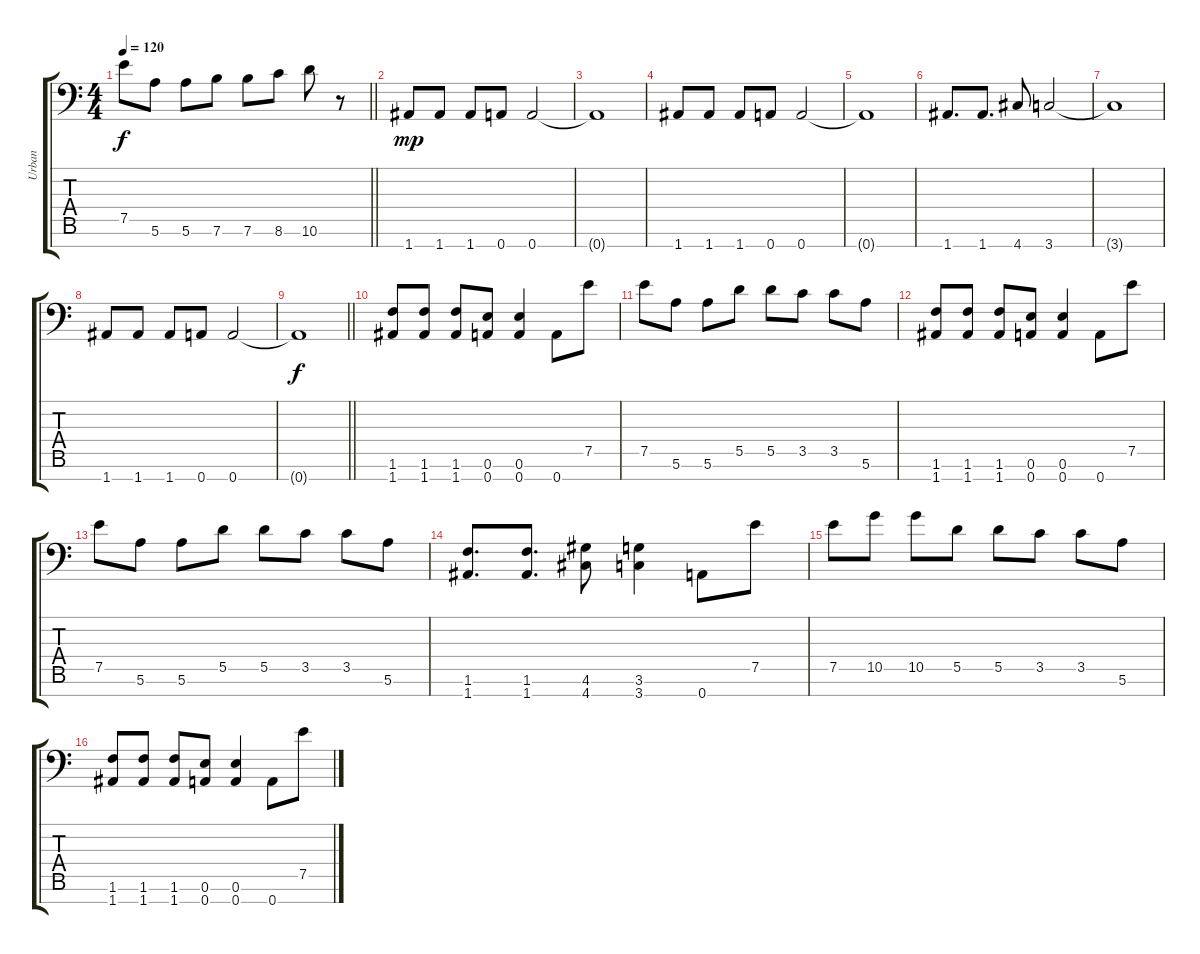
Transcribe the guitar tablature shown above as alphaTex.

\track ("Urban" "Urban") {instrument distortionguitar}
\staff {score tabs}
\tuning (E4 B3 G3 D3 A2 E2 A1) {hide}
\ts (4 4)
\tempo 120
\clef f4
\barLineRight lightlight
\ks c
7.5.8{dy f} 5.6.8 5.6.8 7.6.8 7.6.8 8.6.8 10.6.8 r.8 |
\section ("" "")
1.7.8{dy mp instrument overdrivenguitar} 1.7.8 1.7.8 0.7.8 0.7.2 |
0.7{t}.1 |
1.7.8 1.7.8 1.7.8 0.7.8 0.7.2 |
0.7{t}.1 |
1.7.8{d} 1.7.8{d} 4.7.8 3.7.2 |
3.7{t}.1 |
1.7.8 1.7.8 1.7.8 0.7.8 0.7.2 |
\barLineRight lightlight
0.7{t}.1{dy f} |
\section ("" "")
(1.6 1.7).8{instrument distortionguitar} (1.6 1.7).8 (1.6 1.7).8 (0.6 0.7).8 (0.6 0.7).4 0.7.8 7.5.8 |
7.5.8 5.6.8 5.6.8 5.5.8 5.5.8 3.5.8 3.5.8 5.6.8 |
(1.6 1.7).8 (1.6 1.7).8 (1.6 1.7).8 (0.6 0.7).8 (0.6 0.7).4 0.7.8 7.5.8 |
7.5.8 5.6.8 5.6.8 5.5.8 5.5.8 3.5.8 3.5.8 5.6.8 |
(1.6 1.7).8{d} (1.6 1.7).8{d} (4.6 4.7).8 (3.6 3.7).4 0.7.8 7.5.8 |
7.5.8 10.5.8 10.5.8 5.5.8 5.5.8 3.5.8 3.5.8 5.6.8 |
(1.6 1.7).8 (1.6 1.7).8 (1.6 1.7).8 (0.6 0.7).8 (0.6 0.7).4 0.7.8 7.5.8
